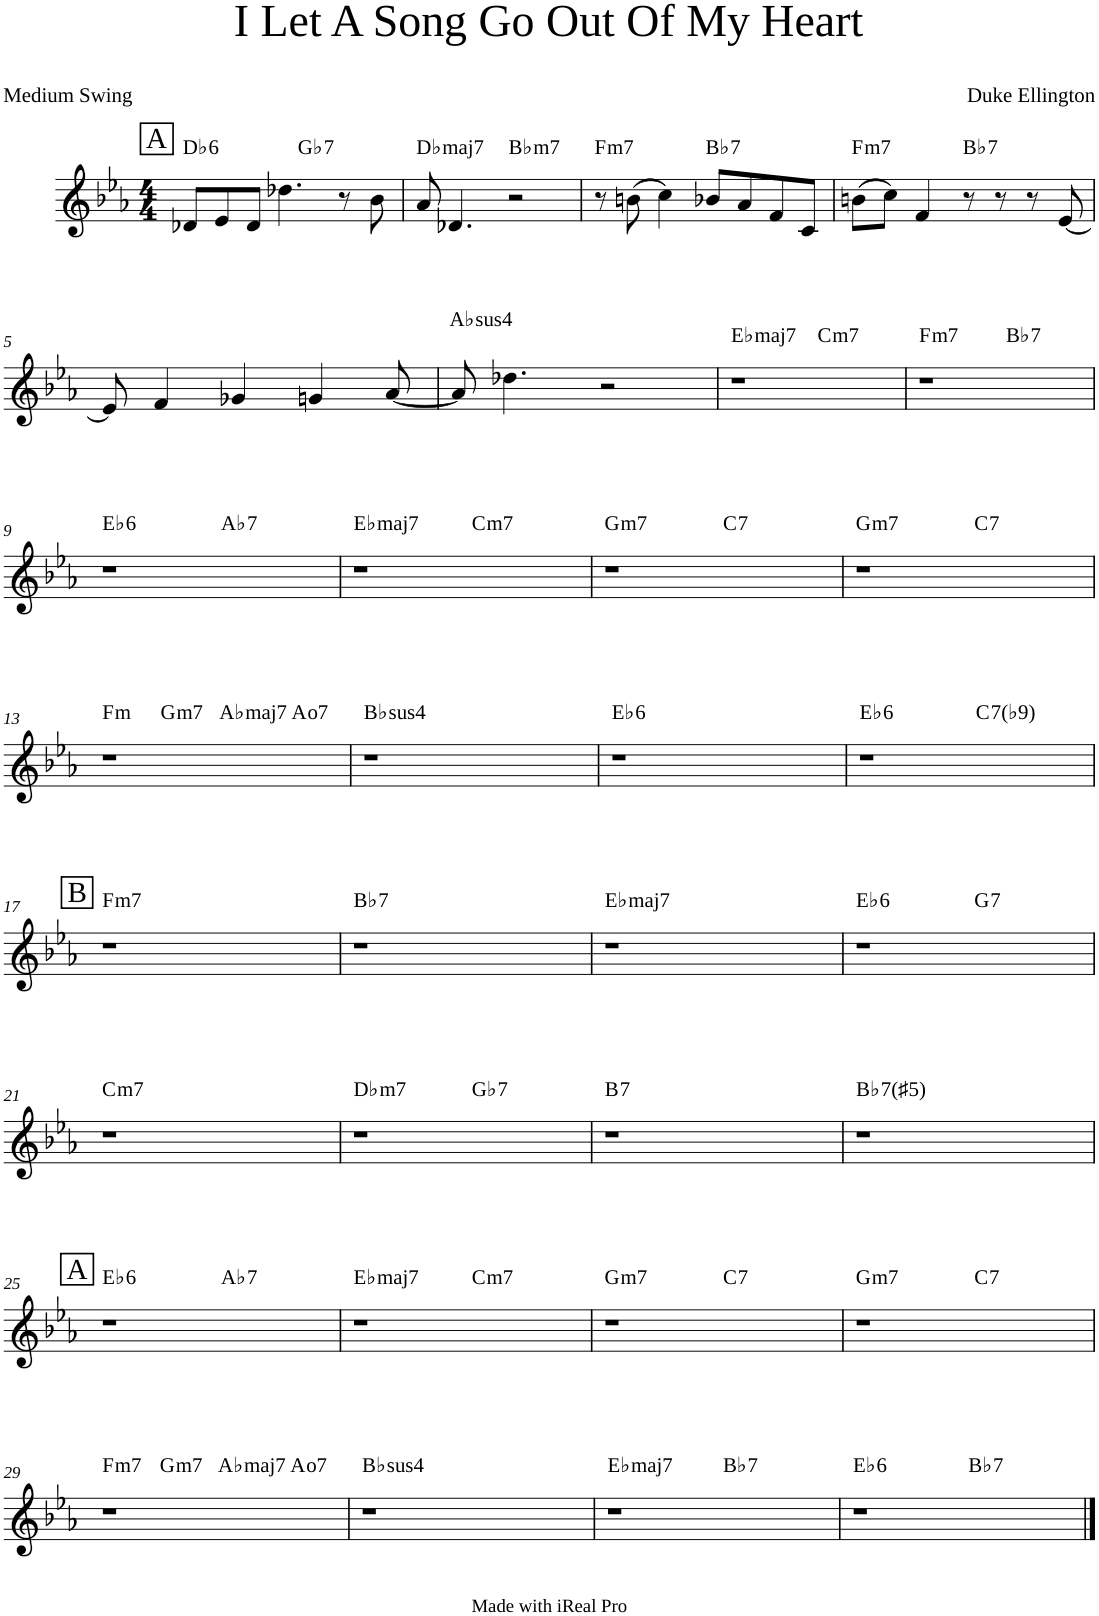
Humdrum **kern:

**kern	**harte
*part1	*part1
*staff1	*
*I"Lead sheet	*
*clefG2	*
*k[b-e-a-]	*
*M4/4	*
!!LO:REH:place=s1:a:cj:fs=14:t=A
=1	=1
!	!LO:H:kt=6
*^	*
8d-X/L	2ryy	Db:maj6
8e-/	.	.
8d-/J	.	.
4.dd-X\	.	.
!	!	!LO:H:kt=7
.	2ryy	Gb:7
8r	.	.
8b-\	.	.
=2	=2	=2
!	!	!LO:H:kt=maj7
*v	*v	*
8a-/	Db:maj7
4.d-X/	.
!	!LO:H:kt=m7
2r	Bb:min7
=3	=3
!	!LO:H:kt=m7
8r	F:min7
(8bn\	.
4cc\)	.
!	!LO:H:kt=7
8b-X/L	Bb:7
8a-/	.
8f/	.
8c/J	.
=4	=4
!	!LO:H:kt=m7
(8bn\L	F:min7
8cc\J)	.
4f/	.
!	!LO:H:kt=7
8r	Bb:7
8r	.
8r	.
[8e-/	.
!!LO:LB:g=z
=5	=5
8e-/]	.
4f/	.
4g-X/	.
4gn/	.
[8a-/	.
=6	=6
!	!LO:H:kt=4
8a-/]	Ab:sus4
4.dd-X\	.
2r	.
=7	=7
!	!LO:H:kt=maj7
*^	*
1r	2ryy	Eb:maj7
!	!	!LO:H:kt=m7
.	2ryy	C:min7
=8	=8	=8
!	!	!LO:H:kt=m7
1r	2ryy	F:min7
!	!	!LO:H:kt=7
.	2ryy	Bb:7
!!LO:LB:g=z	!!
=9	=9	=9
!	!	!LO:H:kt=6
1r	2ryy	Eb:maj6
!	!	!LO:H:kt=7
.	2ryy	Ab:7
=10	=10	=10
!	!	!LO:H:kt=maj7
1r	2ryy	Eb:maj7
!	!	!LO:H:kt=m7
.	2ryy	C:min7
=11	=11	=11
!	!	!LO:H:kt=m7
1r	2ryy	G:min7
!	!	!LO:H:kt=7
.	2ryy	C:7
=12	=12	=12
!	!	!LO:H:kt=m7
1r	2ryy	G:min7
!	!	!LO:H:kt=7
.	2ryy	C:7
!!LO:LB:g=z	!!
=13	=13	=13
!	!	!LO:H:kt=m
*^	*^	*
1r	4ryy	2ryy	2.ryy	F:min
!	!	!	!	!LO:H:kt=m7
.	2.ryy	.	.	G:min7
!	!	!	!	!LO:H:kt=maj7
.	.	2ryy	.	Ab:maj7
!	!	!	!	!LO:H:kt=7
.	.	.	4ryy	A:dim7
=14	=14	=14	=14	=14
!	!	!	!	!LO:H:kt=4
*v	*v	*v	*v	*
1r	Bb:sus4
=15	=15
!	!LO:H:kt=6
1r	Eb:maj6
=16	=16
!	!LO:H:kt=6
*^	*
1r	2ryy	Eb:maj6
!	!	!LO:H:kt=7
.	2ryy	C:7(b9)
!!LO:LB:g=z	!!
!!LO:REH:place=s1:a:cj:fs=14:t=B	!!
=17	=17	=17
!	!	!LO:H:kt=m7
*v	*v	*
1r	F:min7
=18	=18
!	!LO:H:kt=7
1r	Bb:7
=19	=19
!	!LO:H:kt=maj7
1r	Eb:maj7
=20	=20
!	!LO:H:kt=6
*^	*
1r	2ryy	Eb:maj6
!	!	!LO:H:kt=7
.	2ryy	G:7
!!LO:LB:g=z	!!
=21	=21	=21
!	!	!LO:H:kt=m7
*v	*v	*
1r	C:min7
=22	=22
!	!LO:H:kt=m7
*^	*
1r	2ryy	Db:min7
!	!	!LO:H:kt=7
.	2ryy	Gb:7
=23	=23	=23
!	!	!LO:H:kt=7
*v	*v	*
1r	B:7
=24	=24
!	!LO:H:kt=7
1r	Bb:(3,#5,b7)
!!LO:LB:g=z
!!LO:REH:place=s1:a:cj:fs=14:t=A
=25	=25
!	!LO:H:kt=6
*^	*
1r	2ryy	Eb:maj6
!	!	!LO:H:kt=7
.	2ryy	Ab:7
=26	=26	=26
!	!	!LO:H:kt=maj7
1r	2ryy	Eb:maj7
!	!	!LO:H:kt=m7
.	2ryy	C:min7
=27	=27	=27
!	!	!LO:H:kt=m7
1r	2ryy	G:min7
!	!	!LO:H:kt=7
.	2ryy	C:7
=28	=28	=28
!	!	!LO:H:kt=m7
1r	2ryy	G:min7
!	!	!LO:H:kt=7
.	2ryy	C:7
!!LO:LB:g=z	!!
=29	=29	=29
!	!	!LO:H:kt=m7
*^	*^	*
1r	4ryy	2ryy	2.ryy	F:min7
!	!	!	!	!LO:H:kt=m7
.	2.ryy	.	.	G:min7
!	!	!	!	!LO:H:kt=maj7
.	.	2ryy	.	Ab:maj7
!	!	!	!	!LO:H:kt=7
.	.	.	4ryy	A:dim7
=30	=30	=30	=30	=30
!	!	!	!	!LO:H:kt=4
*v	*v	*v	*v	*
1r	Bb:sus4
=31	=31
!	!LO:H:kt=maj7
*^	*
1r	2ryy	Eb:maj7
!	!	!LO:H:kt=7
.	2ryy	Bb:7
=32	=32	=32
!	!	!LO:H:kt=6
1r	2ryy	Eb:maj6
!	!	!LO:H:kt=7
.	2ryy	Bb:7
*v	*v	*
==	==
*-	*-
